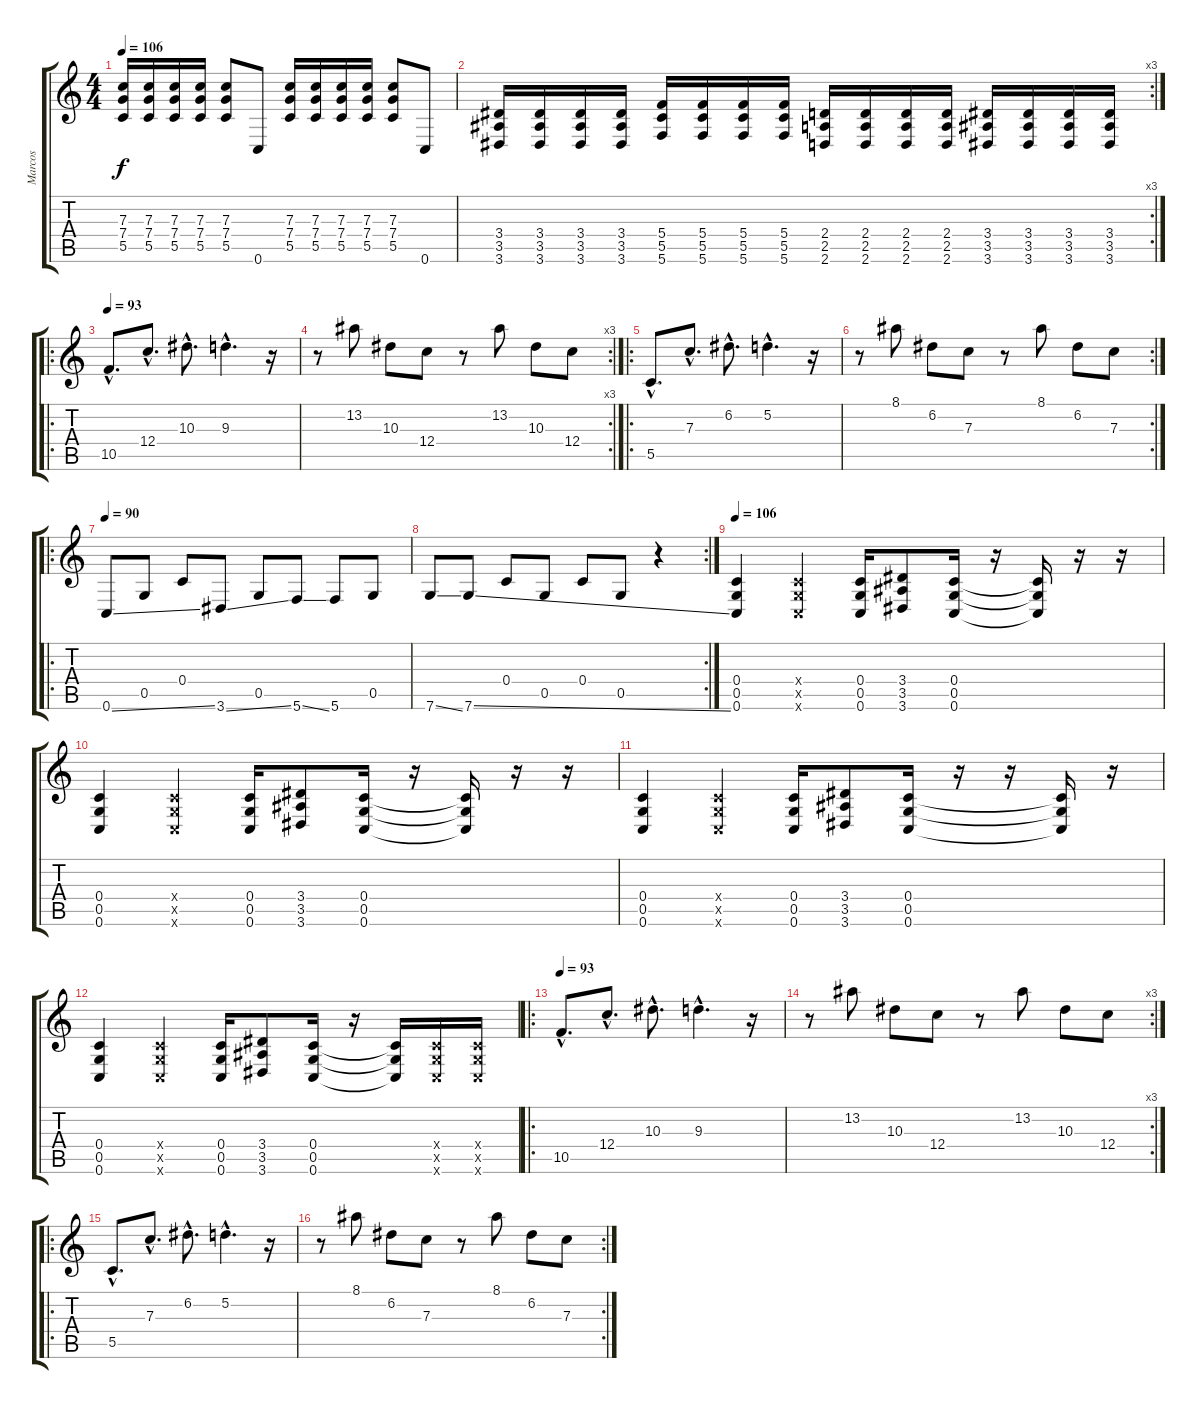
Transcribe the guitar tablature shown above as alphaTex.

\track ("Marcos" "Marcos") {instrument distortionguitar}
\staff {score tabs}
\tuning (D4 A3 F3 C3 G2 C2) {hide}
\ts (4 4)
\tempo 106
\clef g2
\ks c
(7.3 7.4 5.5).16{dy f instrument distortionguitar} (7.3 7.4 5.5).16 (7.3 7.4 5.5).16 (7.3 7.4 5.5).16 (7.3 7.4 5.5).8 0.6.8 (7.3 7.4 5.5).16 (7.3 7.4 5.5).16 (7.3 7.4 5.5).16 (7.3 7.4 5.5).16 (7.3 7.4 5.5).8 0.6.8 |
\rc 3
(3.4 3.5 3.6).16 (3.4 3.5 3.6).16 (3.4 3.5 3.6).16 (3.4 3.5 3.6).16 (5.4 5.5 5.6).16 (5.4 5.5 5.6).16 (5.4 5.5 5.6).16 (5.4 5.5 5.6).16 (2.4 2.5 2.6).16 (2.4 2.5 2.6).16 (2.4 2.5 2.6).16 (2.4 2.5 2.6).16 (3.4 3.5 3.6).16 (3.4 3.5 3.6).16 (3.4 3.5 3.6).16 (3.4 3.5 3.6).16 |
\ro
\tempo 93
10.5{hac}.8{d} 12.4{hac}.8{d} 10.3{hac}.8{d} 9.3{hac}.4{d} r.16 |
\rc 3
r.8 13.2.8 10.3.8 12.4.8 r.8 13.2.8 10.3.8 12.4.8 |
\ro
5.5{hac}.8{d} 7.3{hac}.8{d} 6.2{hac}.8{d} 5.2{hac}.4{d} r.16 |
\rc 2
r.8 8.1.8 6.2.8 7.3.8 r.8 8.1.8 6.2.8 7.3.8 |
\ro
\tempo 90
0.6{ss}.8{instrument fx8scifi} 0.5.8 0.4.8 3.6{ss}.8 0.5.8 5.6{ss}.8 5.6.8 0.5.8 |
\rc 2
7.6{ss}.8 7.6{ss}.8 0.4.8 0.5.8 0.4.8 0.5.8 r.4 |
\tempo 115
\tempo 106
(0.4 0.5 0.6).4{instrument distortionguitar} (0.4{x} 0.5{x} 0.6{x}).4 (0.4 0.5 0.6).16 (3.4 3.5 3.6).8 (0.4 0.5 0.6).16 r.16 (0.4{t} 0.5{t} 0.6{t}).16 r.16 r.16 |
(0.4 0.5 0.6).4 (0.4{x} 0.5{x} 0.6{x}).4{instrument distortionguitar} (0.4 0.5 0.6).16 (3.4 3.5 3.6).8 (0.4 0.5 0.6).16 r.16 (0.4{t} 0.5{t} 0.6{t}).16 r.16 r.16 |
(0.4 0.5 0.6).4 (0.4{x} 0.5{x} 0.6{x}).4{instrument distortionguitar} (0.4 0.5 0.6).16 (3.4 3.5 3.6).8 (0.4 0.5 0.6).16 r.16 r.16 (0.4{t} 0.5{t} 0.6{t}).16 r.16 |
(0.4 0.5 0.6).4 (0.4{x} 0.5{x} 0.6{x}).4{instrument distortionguitar} (0.4 0.5 0.6).16 (3.4 3.5 3.6).8 (0.4 0.5 0.6).16 r.16 (0.4{t} 0.5{t} 0.6{t}).16 (0.4{x} 0.5{x} 0.6{x}).16 (0.4{x} 0.5{x} 0.6{x}).16 |
\ro
\tempo 93
10.5{hac}.8{d} 12.4{hac}.8{d} 10.3{hac}.8{d} 9.3{hac}.4{d} r.16 |
\rc 3
r.8 13.2.8 10.3.8 12.4.8 r.8 13.2.8 10.3.8 12.4.8 |
\ro
5.5{hac}.8{d} 7.3{hac}.8{d} 6.2{hac}.8{d} 5.2{hac}.4{d} r.16 |
\rc 2
r.8 8.1.8 6.2.8 7.3.8 r.8 8.1.8 6.2.8 7.3.8
